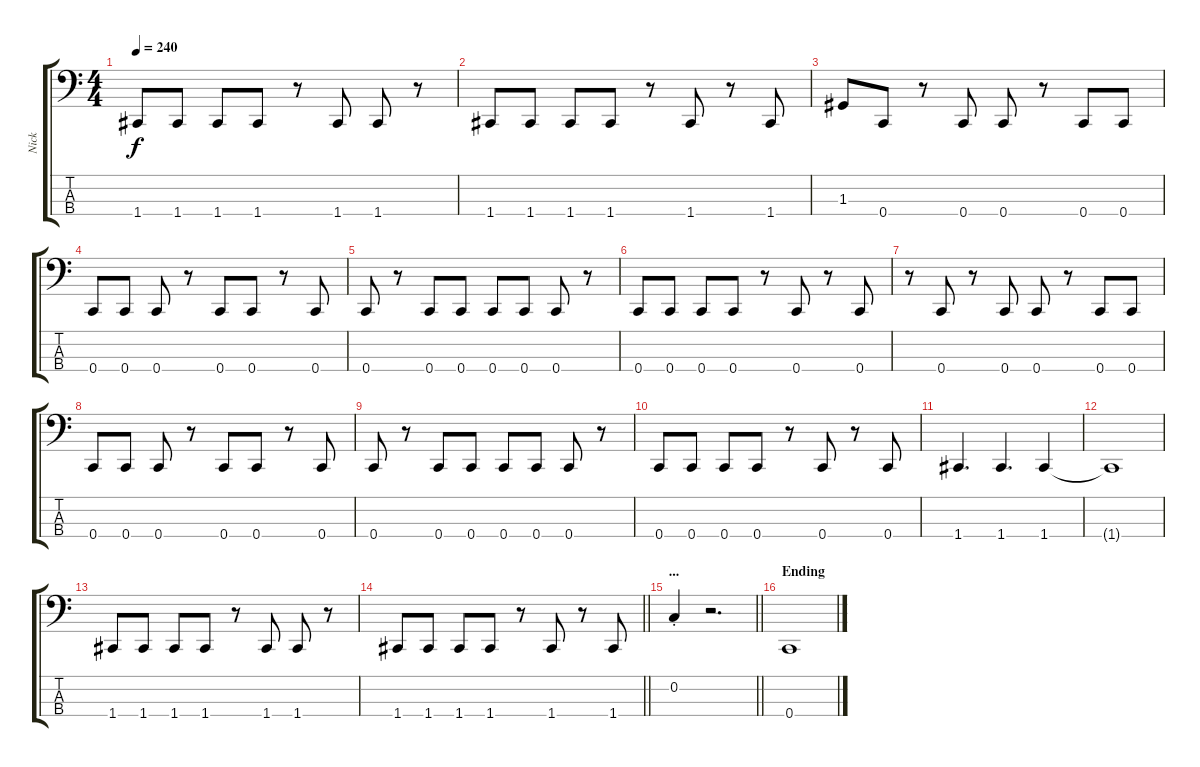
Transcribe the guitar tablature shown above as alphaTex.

\track ("Nick" "Nick") {instrument slapbass1}
\staff {score tabs}
\tuning (G2 C2 G1 C1) {hide}
\ts (4 4)
\tempo 240
\clef f4
\ks c
1.4.8{dy f} 1.4.8 1.4.8 1.4.8 r.8 1.4.8 1.4.8 r.8 |
1.4.8 1.4.8 1.4.8 1.4.8 r.8 1.4.8 r.8 1.4.8 |
1.3.8 0.4.8 r.8 0.4.8 0.4.8 r.8 0.4.8 0.4.8 |
0.4.8 0.4.8 0.4.8 r.8 0.4.8 0.4.8 r.8 0.4.8 |
0.4.8 r.8 0.4.8 0.4.8 0.4.8 0.4.8 0.4.8 r.8 |
0.4.8 0.4.8 0.4.8 0.4.8 r.8 0.4.8 r.8 0.4.8 |
r.8 0.4.8 r.8 0.4.8 0.4.8 r.8 0.4.8 0.4.8 |
0.4.8 0.4.8 0.4.8 r.8 0.4.8 0.4.8 r.8 0.4.8 |
0.4.8 r.8 0.4.8 0.4.8 0.4.8 0.4.8 0.4.8 r.8 |
0.4.8 0.4.8 0.4.8 0.4.8 r.8 0.4.8 r.8 0.4.8 |
1.4.4{d} 1.4.4{d} 1.4.4 |
1.4{t}.1 |
1.4.8 1.4.8 1.4.8 1.4.8 r.8 1.4.8 1.4.8 r.8 |
\barLineRight lightlight
1.4.8 1.4.8 1.4.8 1.4.8 r.8 1.4.8 r.8 1.4.8 |
\section ("" "...")
\barLineRight lightlight
0.2{st}.4 r.2{d} |
\section ("" "Ending")
0.4.1
